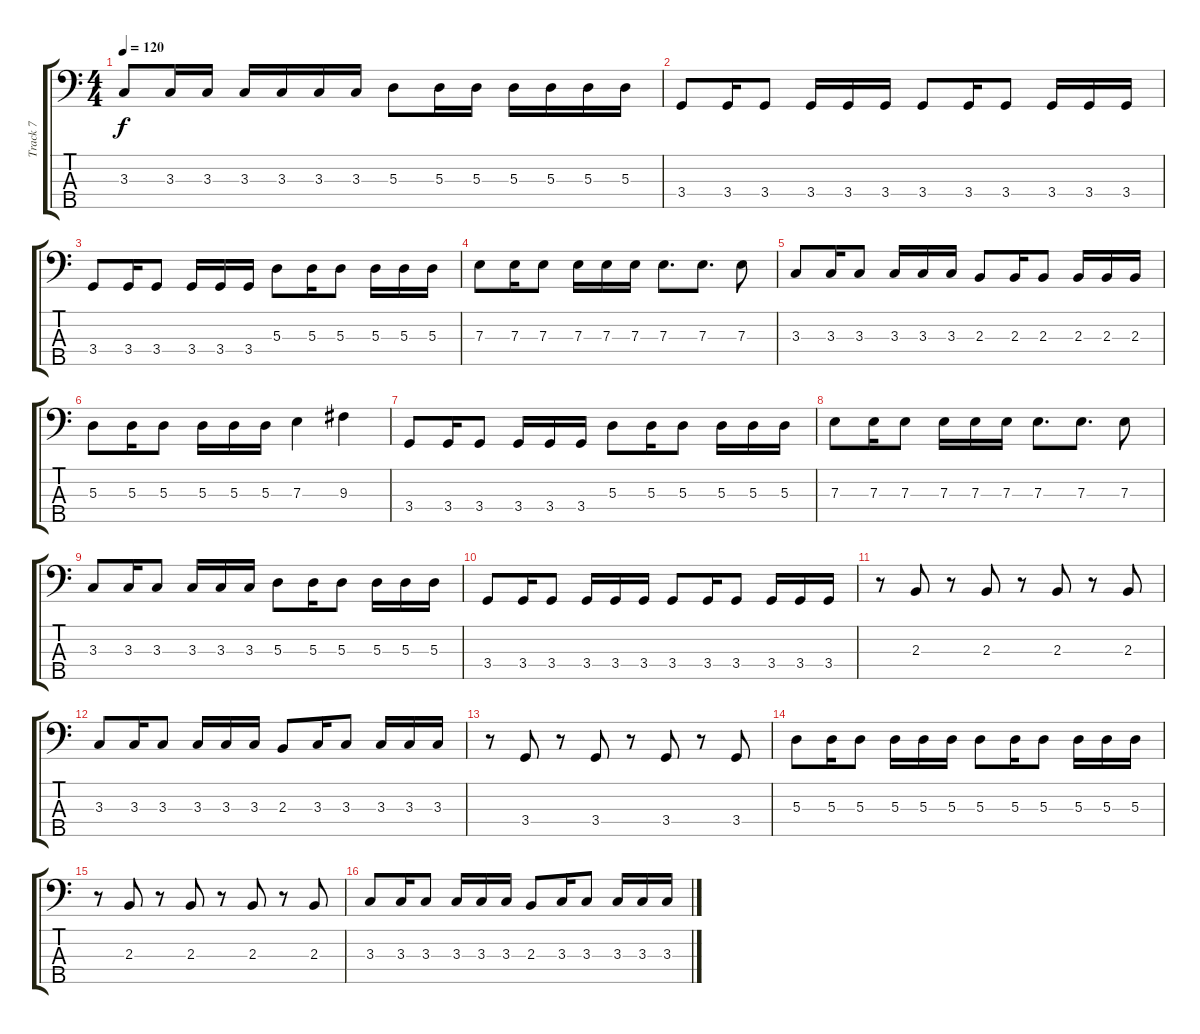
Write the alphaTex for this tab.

\track ("Track 7" "Track 7") {instrument electricbasspick}
\staff {score tabs}
\tuning (G2 D2 A1 E1 B0) {hide}
\ts (4 4)
\tempo 120
\clef f4
\ks c
3.3.8{dy f} 3.3.16 3.3.16 3.3.16 3.3.16 3.3.16 3.3.16 5.3.8 5.3.16 5.3.16 5.3.16 5.3.16 5.3.16 5.3.16 |
3.4.8 3.4.16 3.4.8 3.4.16 3.4.16 3.4.16 3.4.8 3.4.16 3.4.8 3.4.16 3.4.16 3.4.16 |
3.4.8 3.4.16 3.4.8 3.4.16 3.4.16 3.4.16 5.3.8 5.3.16 5.3.8 5.3.16 5.3.16 5.3.16 |
7.3.8 7.3.16 7.3.8 7.3.16 7.3.16 7.3.16 7.3.8{d} 7.3.8{d} 7.3.8 |
3.3.8 3.3.16 3.3.8 3.3.16 3.3.16 3.3.16 2.3.8 2.3.16 2.3.8 2.3.16 2.3.16 2.3.16 |
5.3.8 5.3.16 5.3.8 5.3.16 5.3.16 5.3.16 7.3.4 9.3.4 |
3.4.8 3.4.16 3.4.8 3.4.16 3.4.16 3.4.16 5.3.8 5.3.16 5.3.8 5.3.16 5.3.16 5.3.16 |
7.3.8 7.3.16 7.3.8 7.3.16 7.3.16 7.3.16 7.3.8{d} 7.3.8{d} 7.3.8 |
3.3.8 3.3.16 3.3.8 3.3.16 3.3.16 3.3.16 5.3.8 5.3.16 5.3.8 5.3.16 5.3.16 5.3.16 |
3.4.8 3.4.16 3.4.8 3.4.16 3.4.16 3.4.16 3.4.8 3.4.16 3.4.8 3.4.16 3.4.16 3.4.16 |
r.8 2.3.8 r.8 2.3.8 r.8 2.3.8 r.8 2.3.8 |
3.3.8 3.3.16 3.3.8 3.3.16 3.3.16 3.3.16 2.3.8 3.3.16 3.3.8 3.3.16 3.3.16 3.3.16 |
r.8 3.4.8 r.8 3.4.8 r.8 3.4.8 r.8 3.4.8 |
5.3.8 5.3.16 5.3.8 5.3.16 5.3.16 5.3.16 5.3.8 5.3.16 5.3.8 5.3.16 5.3.16 5.3.16 |
r.8 2.3.8 r.8 2.3.8 r.8 2.3.8 r.8 2.3.8 |
3.3.8 3.3.16 3.3.8 3.3.16 3.3.16 3.3.16 2.3.8 3.3.16 3.3.8 3.3.16 3.3.16 3.3.16
